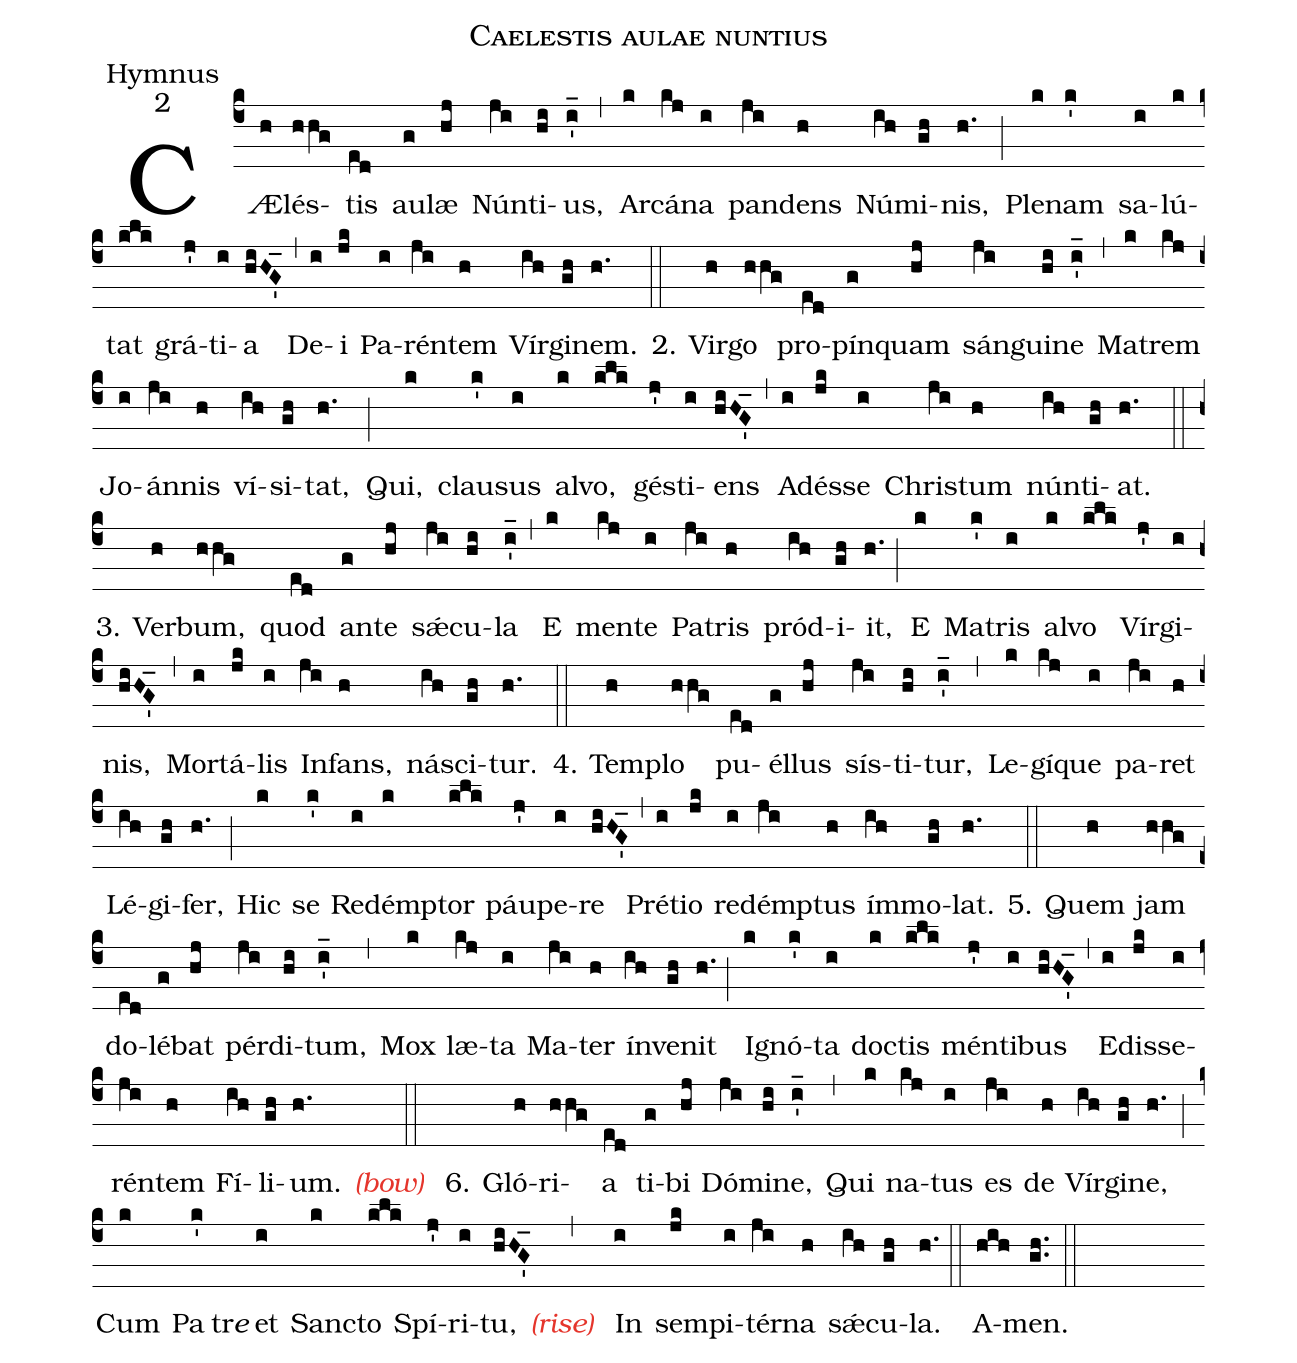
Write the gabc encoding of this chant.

name:Caelestis aulae nuntius;
office-part:Hymnus;
mode:2;
%%
(c4)CÆ(h)lés(hhg)tis(ed) au(g)læ(hj) Nún(ji)ti(hi)us,(i'_) (,)
Ar(k)cá(kj)na(i) pan(ji)dens(h) Nú(ih)mi(gh)nis,(h.) (;)
Ple(k)nam(k') sa(i)lú(k)tat(klk) grá(j')ti(i)a(hiHG'_) (,)
De(i)i(jk) Pa(i)rén(ji)tem(h) Vír(ih)gi(gh)nem.(h.) (::)

2. Vir(h)go(hhg) pro(ed)pín(g)quam(hj) sán(ji)gui(hi)ne(i'_) (,)
Ma(k)trem(kj) Jo(i)án(ji)nis(h) ví(ih)si(gh)tat,(h.) (;)
Qui,(k) clau(k')sus(i) al(k)vo,(klk) gés(j')ti(i)ens(hiHG'_) (,)
Ad(i)és(jk)se(i) Chris(ji)tum(h) nún(ih)ti(gh)at.(h.) (::)

3. Ver(h)bum,(hhg) quod(ed) an(g)te(hj) sǽ(ji)cu(hi)la(i'_) (,)
E(k) men(kj)te(i) Pa(ji)tris(h) pród(ih)i(gh)it,(h.) (;)
E(k) Ma(k')tris(i) al(k)vo(klk) Vír(j')gi(i)nis,(hiHG'_) (,)
Mor(i)tá(jk)lis(i) In(ji)fans,(h) ná(ih)sci(gh)tur.(h.) (::)

4. Tem(h)plo(hhg) pu(ed)él(g)lus(hj) sís(ji)ti(hi)tur,(i'_) (,)
Le(k)gí(kj)que(i) pa(ji)ret(h) Lé(ih)gi(gh)fer,(h.) (;)
Hic(k) se(k') Red(i)émp(k)tor(klk) páu(j')pe(i)re(hiHG'_) (,)
Pré(i)tio(jk) red(i)émp(ji)tus(h) ím(ih)mo(gh)lat.(h.) (::)

5. Quem(h) jam(hhg) do(ed)lé(g)bat(hj) pér(ji)di(hi)tum,(i'_) (,)
Mox(k) læ(kj)ta(i) Ma(ji)ter(h) ín(ih)ve(gh)nit(h.) (;)
I(k)gnó(k')ta(i) doc(k)tis(klk) mén(j')ti(i)bus(hiHG'_) (,)
E(i)dis(jk)se(i)rén(ji)tem(h) Fí(ih)li(gh)um.(h.) <c><i><sp>(</sp>bow<sp>)</sp></i></c> (::)

6. Gló(h)ri(hhg)a(ed) ti(g)bi(hj) Dó(ji)mi(hi)ne,(i'_) (,)
Qui(k) na(kj)tus(i) es(ji) de(h) Vír(ih)gi(gh)ne,(h.) (;)
Cum(k) Pa(k')tr<i>e</i>() et(i) Sanc(k)to(klk) Spí(j')ri(i)tu,(hiHG'_) <c><i><sp>(</sp>rise<sp>)</sp></i></c> (,)
In(i) sem(jk)pi(i)tér(ji)na(h) sǽ(ih)cu(gh)la.(h.) (::)
A(hih)men.(gh..) (::)
